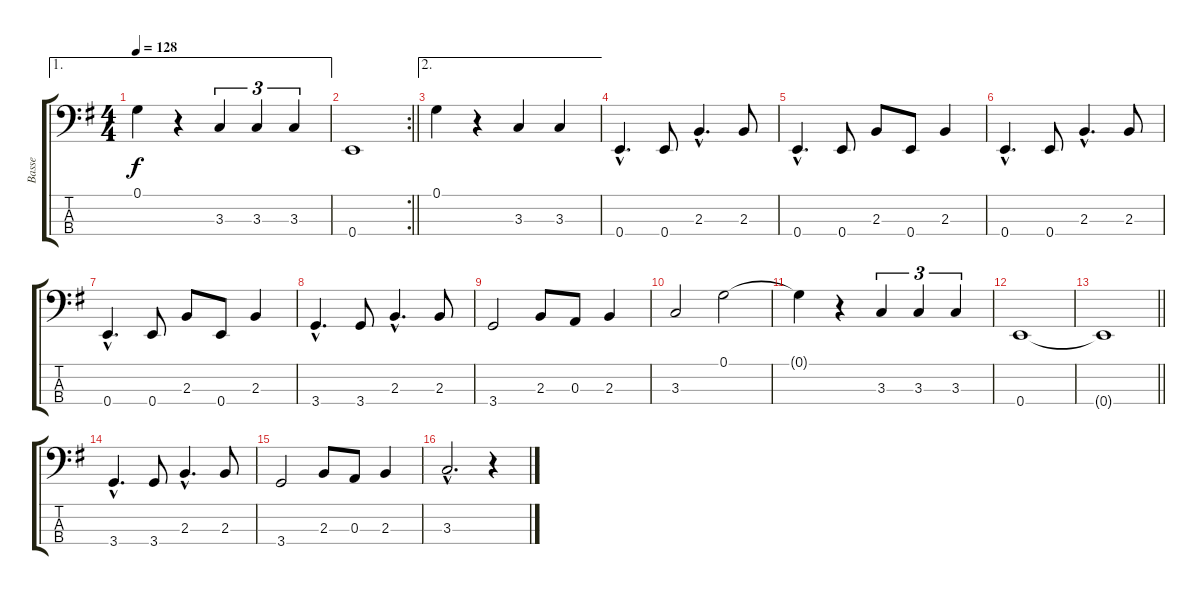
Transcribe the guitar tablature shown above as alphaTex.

\track ("Basse" "Basse") {instrument electricbassfinger}
\staff {score tabs}
\tuning (G2 D2 A1 E1) {hide}
\ae 1
\ts (4 4)
\tempo 128
\clef f4
\ks g
0.1{t}.4{dy f} r.4 3.3.4{tu (3 2)} 3.3.4{tu (3 2)} 3.3.4{tu (3 2)} |
\rc 2
\barLineRight lightlight
0.4.1 |
\ae 2
0.1.4 r.4 3.3.4 3.3.4 |
0.4{hac}.4{d} 0.4.8 2.3{hac}.4{d} 2.3.8 |
0.4{hac}.4{d} 0.4.8 2.3.8 0.4.8 2.3.4 |
0.4{hac}.4{d} 0.4.8 2.3{hac}.4{d} 2.3.8 |
0.4{hac}.4{d} 0.4.8 2.3.8 0.4.8 2.3.4 |
3.4{hac}.4{d} 3.4.8 2.3{hac}.4{d} 2.3.8 |
3.4.2 2.3.8 0.3.8 2.3.4 |
3.3.2 0.1.2 |
0.1{t}.4 r.4 3.3.4{tu (3 2)} 3.3.4{tu (3 2)} 3.3.4{tu (3 2)} |
0.4.1 |
\barLineRight lightlight
0.4{t}.1 |
3.4{hac}.4{d} 3.4.8 2.3{hac}.4{d} 2.3.8 |
3.4.2 2.3.8 0.3.8 2.3.4 |
3.3{hac}.2{d} r.4
